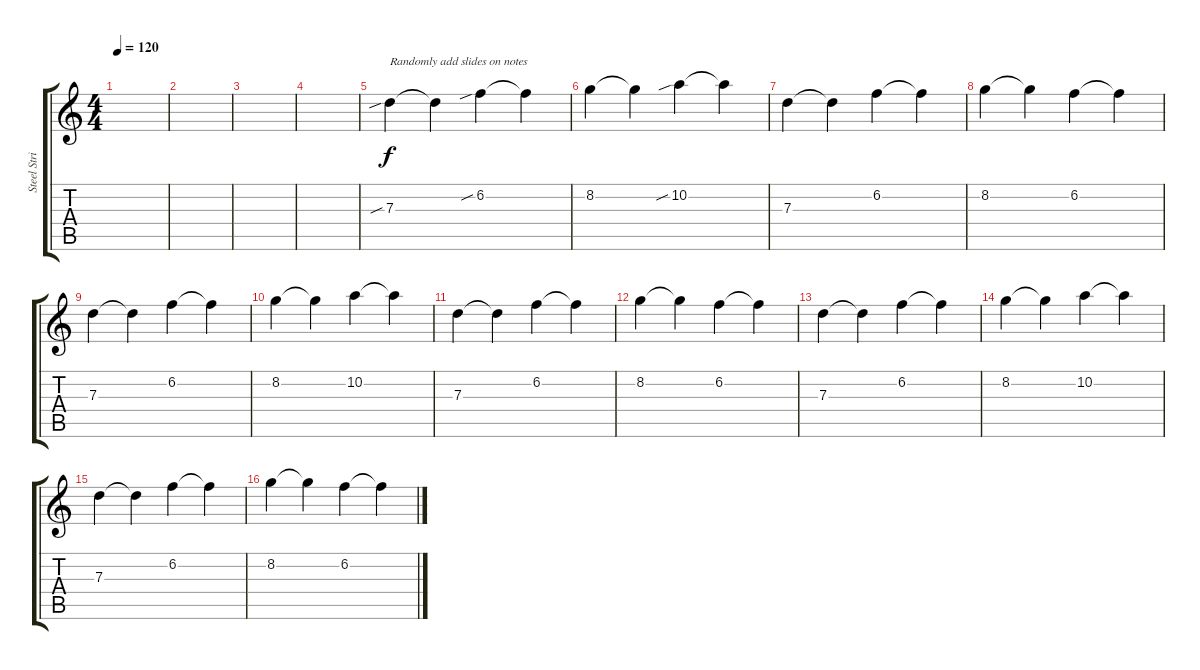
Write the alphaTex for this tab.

\track ("Steel String Guitar 2" "Steel Stri") {instrument acousticguitarsteel}
\staff {score tabs}
\tuning (E4 B3 G3 D3 A2 E2) {hide}
\ts (4 4)
\tempo 120
\clef g2
\ks c
|
|
|
|
7.3{sib}.4{txt "Randomly add slides on notes"} 7.3{t}.4 6.2{sib}.4 6.2{t}.4 |
8.2.4 8.2{t}.4 10.2{sib}.4 10.2{t}.4 |
7.3.4 7.3{t}.4 6.2.4 6.2{t}.4 |
8.2.4 8.2{t}.4 6.2.4 6.2{t}.4 |
7.3.4 7.3{t}.4 6.2.4 6.2{t}.4 |
8.2.4 8.2{t}.4 10.2.4 10.2{t}.4 |
7.3.4 7.3{t}.4 6.2.4 6.2{t}.4 |
8.2.4 8.2{t}.4 6.2.4 6.2{t}.4 |
7.3.4 7.3{t}.4 6.2.4 6.2{t}.4 |
8.2.4 8.2{t}.4 10.2.4 10.2{t}.4 |
7.3.4 7.3{t}.4 6.2.4 6.2{t}.4 |
8.2.4 8.2{t}.4 6.2.4 6.2{t}.4
